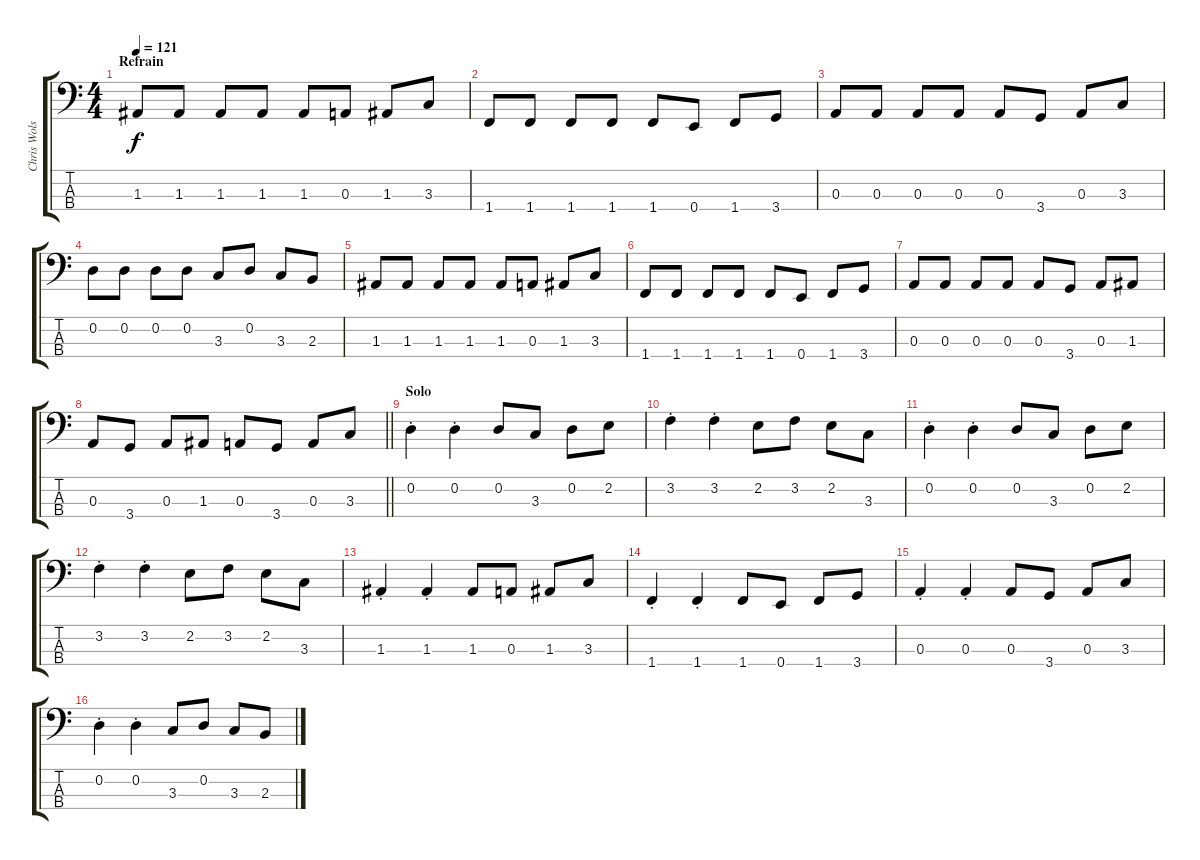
\track ("Chris Wolstenholme" "Chris Wols") {instrument electricbassfinger}
\staff {score tabs}
\tuning (G2 D2 A1 E1) {hide}
\ts (4 4)
\section ("" "Refrain")
\tempo 121
\clef f4
\ks c
1.3.8{dy f} 1.3.8 1.3.8 1.3.8 1.3.8 0.3.8 1.3.8 3.3.8 |
1.4.8 1.4.8 1.4.8 1.4.8 1.4.8 0.4.8 1.4.8 3.4.8 |
0.3.8 0.3.8 0.3.8 0.3.8 0.3.8 3.4.8 0.3.8 3.3.8 |
0.2.8 0.2.8 0.2.8 0.2.8 3.3.8 0.2.8 3.3.8 2.3.8 |
1.3.8 1.3.8 1.3.8 1.3.8 1.3.8 0.3.8 1.3.8 3.3.8 |
1.4.8 1.4.8 1.4.8 1.4.8 1.4.8 0.4.8 1.4.8 3.4.8 |
0.3.8 0.3.8 0.3.8 0.3.8 0.3.8 3.4.8 0.3.8 1.3.8 |
\barLineRight lightlight
0.3.8 3.4.8 0.3.8 1.3.8 0.3.8 3.4.8 0.3.8 3.3.8 |
\section ("" "Solo")
0.2{st}.4 0.2{st}.4 0.2.8 3.3.8 0.2.8 2.2.8 |
3.2{st}.4 3.2{st}.4 2.2.8 3.2.8 2.2.8 3.3.8 |
0.2{st}.4 0.2{st}.4 0.2.8 3.3.8 0.2.8 2.2.8 |
3.2{st}.4 3.2{st}.4 2.2.8 3.2.8 2.2.8 3.3.8 |
1.3{st}.4 1.3{st}.4 1.3.8 0.3.8 1.3.8 3.3.8 |
1.4{st}.4 1.4{st}.4 1.4.8 0.4.8 1.4.8 3.4.8 |
0.3{st}.4 0.3{st}.4 0.3.8 3.4.8 0.3.8 3.3.8 |
0.2{st}.4 0.2{st}.4 3.3.8 0.2.8 3.3.8 2.3.8
